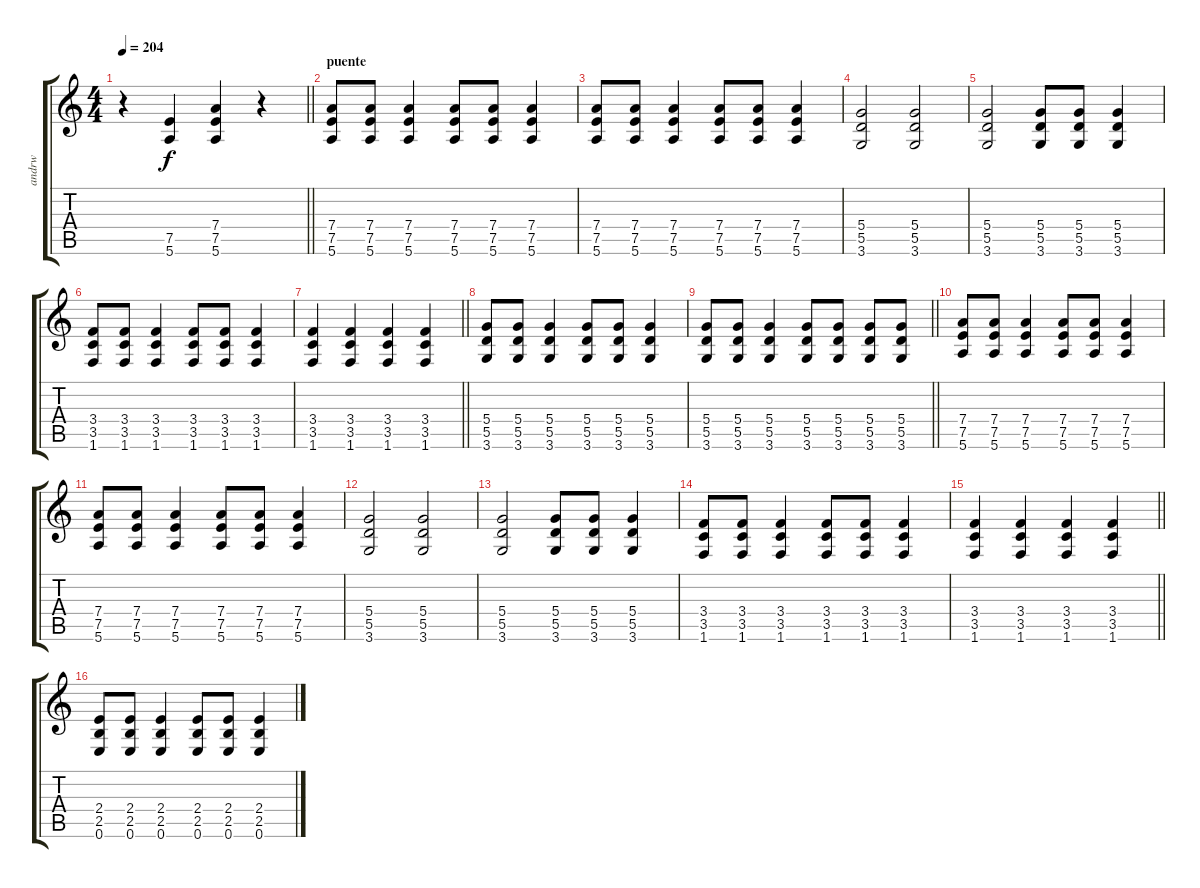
\track ("andrw" "andrw") {instrument distortionguitar}
\staff {score tabs}
\tuning (E4 B3 G3 D3 A2 E2) {hide}
\ts (4 4)
\tempo 204
\clef g2
\barLineRight lightlight
\ks c
r.4{dy f} (7.5 5.6).4 (7.4 7.5 5.6).4 r.4 |
\section ("" "puente")
(7.4 7.5 5.6).8 (7.4 7.5 5.6).8 (7.4 7.5 5.6).4 (7.4 7.5 5.6).8 (7.4 7.5 5.6).8 (7.4 7.5 5.6).4 |
(7.4 7.5 5.6).8 (7.4 7.5 5.6).8 (7.4 7.5 5.6).4 (7.4 7.5 5.6).8 (7.4 7.5 5.6).8 (7.4 7.5 5.6).4 |
(5.4 5.5 3.6).2 (5.4 5.5 3.6).2 |
(5.4 5.5 3.6).2 (5.4 5.5 3.6).8 (5.4 5.5 3.6).8 (5.4 5.5 3.6).4 |
(3.4 3.5 1.6).8 (3.4 3.5 1.6).8 (3.4 3.5 1.6).4 (3.4 3.5 1.6).8 (3.4 3.5 1.6).8 (3.4 3.5 1.6).4 |
\barLineRight lightlight
(3.4 3.5 1.6).4 (3.4 3.5 1.6).4 (3.4 3.5 1.6).4 (3.4 3.5 1.6).4 |
(5.4 5.5 3.6).8 (5.4 5.5 3.6).8 (5.4 5.5 3.6).4 (5.4 5.5 3.6).8 (5.4 5.5 3.6).8 (5.4 5.5 3.6).4 |
\barLineRight lightlight
(5.4 5.5 3.6).8 (5.4 5.5 3.6).8 (5.4 5.5 3.6).4 (5.4 5.5 3.6).8 (5.4 5.5 3.6).8 (5.4 5.5 3.6).8 (5.4 5.5 3.6).8 |
\section ("" "")
(7.4 7.5 5.6).8 (7.4 7.5 5.6).8 (7.4 7.5 5.6).4 (7.4 7.5 5.6).8 (7.4 7.5 5.6).8 (7.4 7.5 5.6).4 |
(7.4 7.5 5.6).8 (7.4 7.5 5.6).8 (7.4 7.5 5.6).4 (7.4 7.5 5.6).8 (7.4 7.5 5.6).8 (7.4 7.5 5.6).4 |
(5.4 5.5 3.6).2 (5.4 5.5 3.6).2 |
(5.4 5.5 3.6).2 (5.4 5.5 3.6).8 (5.4 5.5 3.6).8 (5.4 5.5 3.6).4 |
(3.4 3.5 1.6).8 (3.4 3.5 1.6).8 (3.4 3.5 1.6).4 (3.4 3.5 1.6).8 (3.4 3.5 1.6).8 (3.4 3.5 1.6).4 |
\barLineRight lightlight
(3.4 3.5 1.6).4 (3.4 3.5 1.6).4 (3.4 3.5 1.6).4 (3.4 3.5 1.6).4 |
(2.4 2.5 0.6).8 (2.4 2.5 0.6).8 (2.4 2.5 0.6).4 (2.4 2.5 0.6).8 (2.4 2.5 0.6).8 (2.4 2.5 0.6).4
